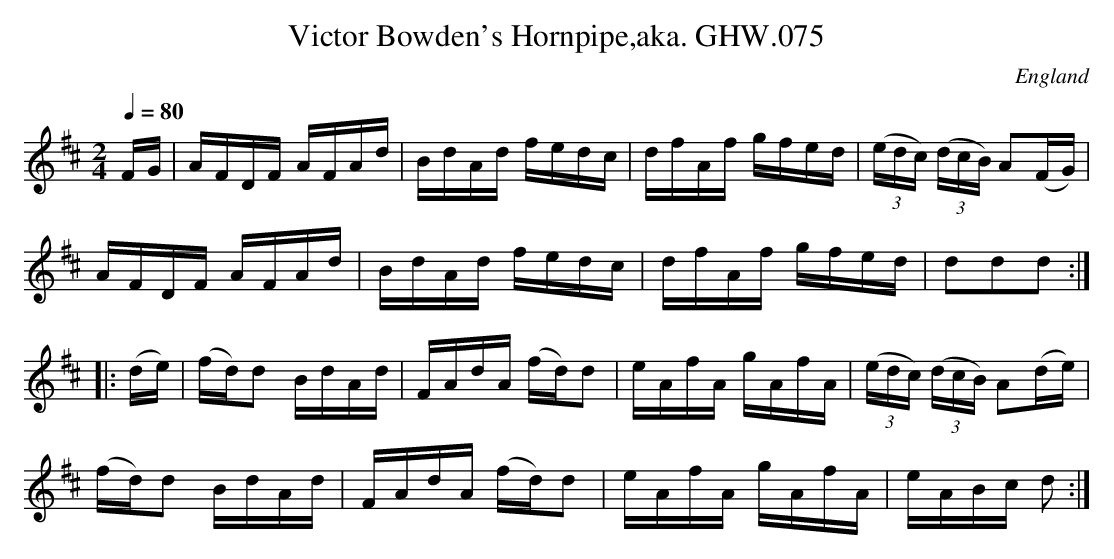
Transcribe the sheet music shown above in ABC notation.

X:1
T:Victor Bowden's Hornpipe,aka. GHW.075
M:2/4
L:1/16
Q:1/4=80
O:England
notC:untitled
K:D major
FG|AFDF AFAd|BdAd fedc|dfAf gfed|((3edc) ((3dcB) A2(FG)|!
AFDF AFAd|BdAd fedc|dfAf gfed|d2d2d2:|!
|:(de)|(fd)d2 BdAd|FAdA (fd)d2|eAfA gAfA|((3edc) ((3dcB) A2(de)|!
(fd)d2 BdAd|FAdA (fd)d2|eAfA gAfA|eABc d2:|
